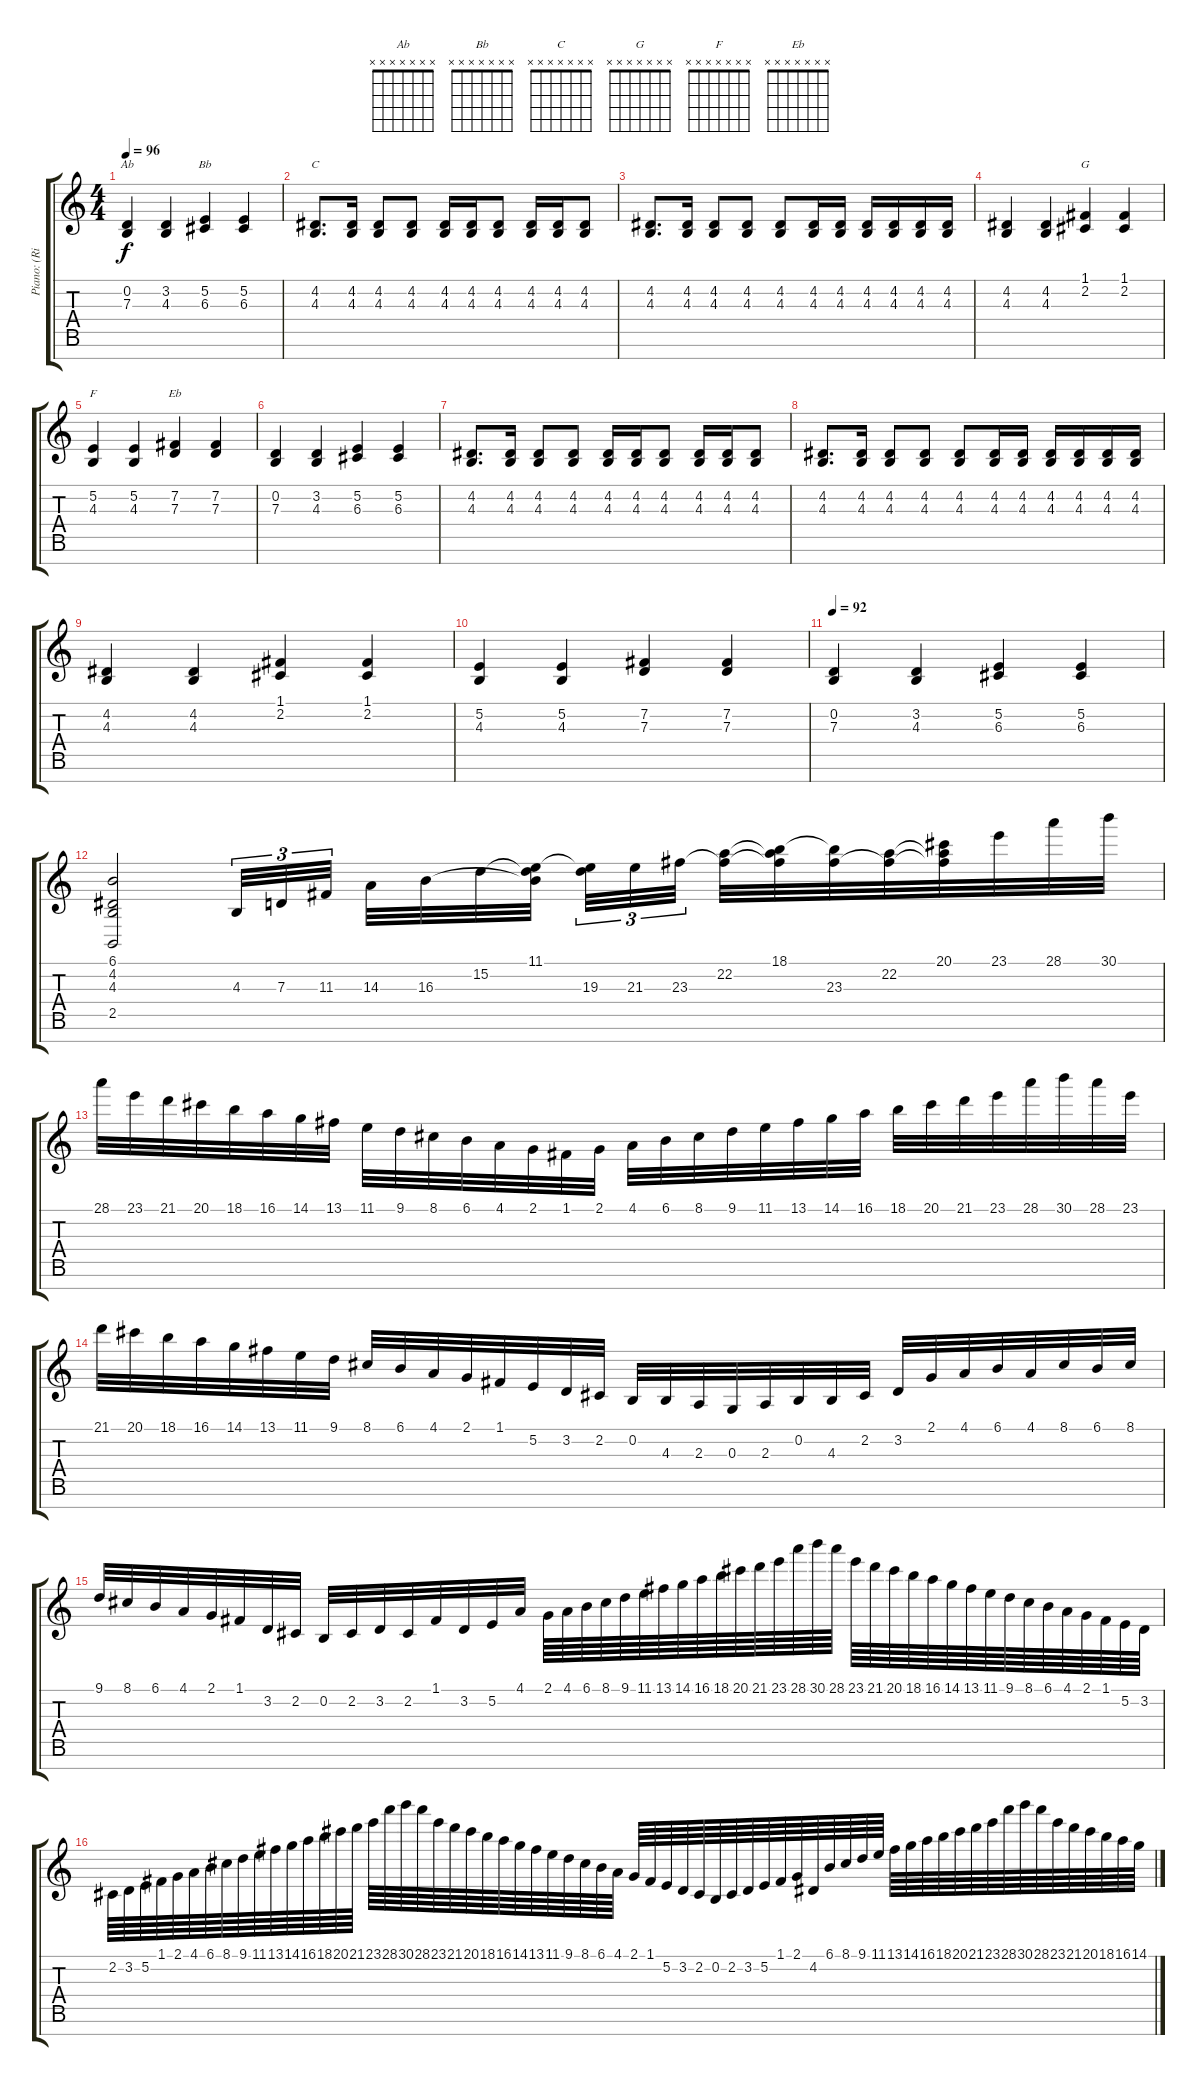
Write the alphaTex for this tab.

\track ("Piano: (Right Hand)" "Piano: (Ri") {instrument acousticgrandpiano}
\staff {score tabs}
\tuning (F4 B3 G3 D3 A2 E2 B1) {hide}
\chord ("Ab" x x x x x x x)
\chord ("Bb" x x x x x x x)
\chord ("C" x x x x x x x)
\chord ("G" x x x x x x x)
\chord ("F" x x x x x x x)
\chord ("Eb" x x x x x x x)
\ts (4 4)
\tempo 96
\clef g2
\ks c
(0.2 7.3).4{ch "Ab" dy f} (3.2 4.3).4 (5.2 6.3).4{ch "Bb"} (5.2 6.3).4 |
(4.2 4.3).8{d ch "C"} (4.2 4.3).16 (4.2 4.3).8 (4.2 4.3).8 (4.2 4.3).16 (4.2 4.3).16 (4.2 4.3).8 (4.2 4.3).16 (4.2 4.3).16 (4.2 4.3).8 |
(4.2 4.3).8{d} (4.2 4.3).16 (4.2 4.3).8 (4.2 4.3).8 (4.2 4.3).8 (4.2 4.3).16 (4.2 4.3).16 (4.2 4.3).16 (4.2 4.3).16 (4.2 4.3).16 (4.2 4.3).16 |
(4.2 4.3).4 (4.2 4.3).4 (1.1 2.2).4{ch "G"} (1.1 2.2).4 |
(5.2 4.3).4{ch "F"} (5.2 4.3).4 (7.2 7.3).4{ch "Eb"} (7.2 7.3).4 |
(0.2 7.3).4 (3.2 4.3).4 (5.2 6.3).4 (5.2 6.3).4 |
(4.2 4.3).8{d} (4.2 4.3).16 (4.2 4.3).8 (4.2 4.3).8 (4.2 4.3).16 (4.2 4.3).16 (4.2 4.3).8 (4.2 4.3).16 (4.2 4.3).16 (4.2 4.3).8 |
(4.2 4.3).8{d} (4.2 4.3).16 (4.2 4.3).8 (4.2 4.3).8 (4.2 4.3).8 (4.2 4.3).16 (4.2 4.3).16 (4.2 4.3).16 (4.2 4.3).16 (4.2 4.3).16 (4.2 4.3).16 |
(4.2 4.3).4 (4.2 4.3).4 (1.1 2.2).4 (1.1 2.2).4 |
(5.2 4.3).4 (5.2 4.3).4 (7.2 7.3).4 (7.2 7.3).4 |
\tempo 92
(0.2 7.3).4 (3.2 4.3).4 (5.2 6.3).4 (5.2 6.3).4 |
(6.1 4.2 4.3 2.5).2 4.3.32{tu (3 2)} 7.3.32{tu (3 2)} 11.3.32{tu (3 2) beam splitsecondary} 14.3.32 16.3.32 15.2.32 (11.1 15.2{t} 16.3{t}).32{beam splitsecondary} (11.1{t} 19.3).32{tu (3 2)} 21.3.32{tu (3 2)} 23.3.32{tu (3 2)} (22.2 23.3{t}).32 (18.1 22.2{t} 23.3{t}).32 (18.1{t} 23.3).32 (22.2 23.3{t}).32 (20.1 22.2{t} 23.3{t}).32 23.1.32 28.1.32 30.1.32 |
28.1.32 23.1.32 21.1.32 20.1.32 18.1.32 16.1.32 14.1.32 13.1.32 11.1.32 9.1.32 8.1.32 6.1.32 4.1.32 2.1.32 1.1.32 2.1.32 4.1.32 6.1.32 8.1.32 9.1.32 11.1.32 13.1.32 14.1.32 16.1.32 18.1.32 20.1.32 21.1.32 23.1.32 28.1.32 30.1.32 28.1.32 23.1.32 |
21.1.32 20.1.32 18.1.32 16.1.32 14.1.32 13.1.32 11.1.32 9.1.32 8.1.32 6.1.32 4.1.32 2.1.32 1.1.32 5.2.32 3.2.32 2.2.32 0.2.32 4.3.32 2.3.32 0.3.32 2.3.32 0.2.32 4.3.32 2.2.32 3.2.32 2.1.32 4.1.32 6.1.32 4.1.32 8.1.32 6.1.32 8.1.32 |
9.1.32 8.1.32 6.1.32 4.1.32 2.1.32 1.1.32 3.2.32 2.2.32 0.2.32 2.2.32 3.2.32 2.2.32 1.1.32 3.2.32 5.2.32 4.1.32 2.1.64 4.1.64 6.1.64 8.1.64 9.1.64 11.1.64 13.1.64 14.1.64 16.1.64 18.1.64 20.1.64 21.1.64 23.1.64 28.1.64 30.1.64 28.1.64 23.1.64 21.1.64 20.1.64 18.1.64 16.1.64 14.1.64 13.1.64 11.1.64 9.1.64 8.1.64 6.1.64 4.1.64 2.1.64 1.1.64 5.2.64 3.2.64 |
2.2.64 3.2.64 5.2.64 1.1.64 2.1.64 4.1.64 6.1.64 8.1.64 9.1.64 11.1.64 13.1.64 14.1.64 16.1.64 18.1.64 20.1.64 21.1.64 23.1.64 28.1.64 30.1.64 28.1.64 23.1.64 21.1.64 20.1.64 18.1.64 16.1.64 14.1.64 13.1.64 11.1.64 9.1.64 8.1.64 6.1.64 4.1.64 2.1.64 1.1.64 5.2.64 3.2.64 2.2.64 0.2.64 2.2.64 3.2.64 5.2.64 1.1.64 2.1.64 4.2.64 6.1.64 8.1.64 9.1.64 11.1.64 13.1.64 14.1.64 16.1.64 18.1.64 20.1.64 21.1.64 23.1.64 28.1.64 30.1.64 28.1.64 23.1.64 21.1.64 20.1.64 18.1.64 16.1.64 14.1.64
